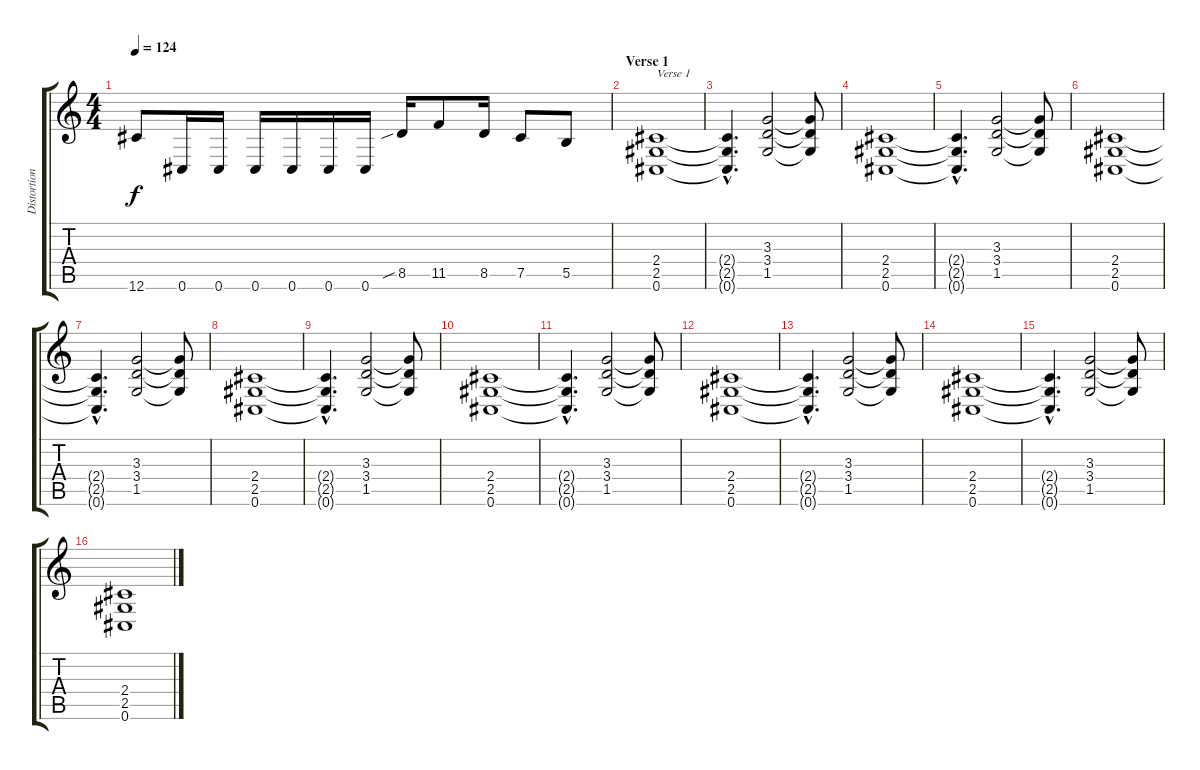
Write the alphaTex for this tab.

\track ("Distortion guitar 2" "Distortion") {instrument distortionguitar}
\staff {score tabs}
\tuning (Db4 Ab3 E3 B2 Gb2 Db2) {hide}
\ts (4 4)
\tempo 124
\clef g2
\ks c
12.6{t}.8{dy f} 0.6.16 0.6.16 0.6.16 0.6.16 0.6.16 0.6.16 8.5{sib}.16 11.5.8 8.5.16 7.5.8 5.5.8 |
\section ("" "Verse 1")
(2.4 2.5 0.6).1{txt "Verse 1"} |
(2.4{hac t} 2.5{hac t} 0.6{hac t}).4{d} (3.3 3.4 1.5).2 (3.3{t} 3.4{t} 1.5{t}).8 |
(2.4 2.5 0.6).1 |
(2.4{hac t} 2.5{hac t} 0.6{hac t}).4{d} (3.3 3.4 1.5).2 (3.3{t} 3.4{t} 1.5{t}).8 |
(2.4 2.5 0.6).1 |
(2.4{hac t} 2.5{hac t} 0.6{hac t}).4{d} (3.3 3.4 1.5).2 (3.3{t} 3.4{t} 1.5{t}).8 |
(2.4 2.5 0.6).1 |
(2.4{hac t} 2.5{hac t} 0.6{hac t}).4{d} (3.3 3.4 1.5).2 (3.3{t} 3.4{t} 1.5{t}).8 |
(2.4 2.5 0.6).1 |
(2.4{hac t} 2.5{hac t} 0.6{hac t}).4{d} (3.3 3.4 1.5).2 (3.3{t} 3.4{t} 1.5{t}).8 |
(2.4 2.5 0.6).1 |
(2.4{hac t} 2.5{hac t} 0.6{hac t}).4{d} (3.3 3.4 1.5).2 (3.3{t} 3.4{t} 1.5{t}).8 |
(2.4 2.5 0.6).1 |
(2.4{hac t} 2.5{hac t} 0.6{hac t}).4{d} (3.3 3.4 1.5).2 (3.3{t} 3.4{t} 1.5{t}).8 |
(2.4 2.5 0.6).1
